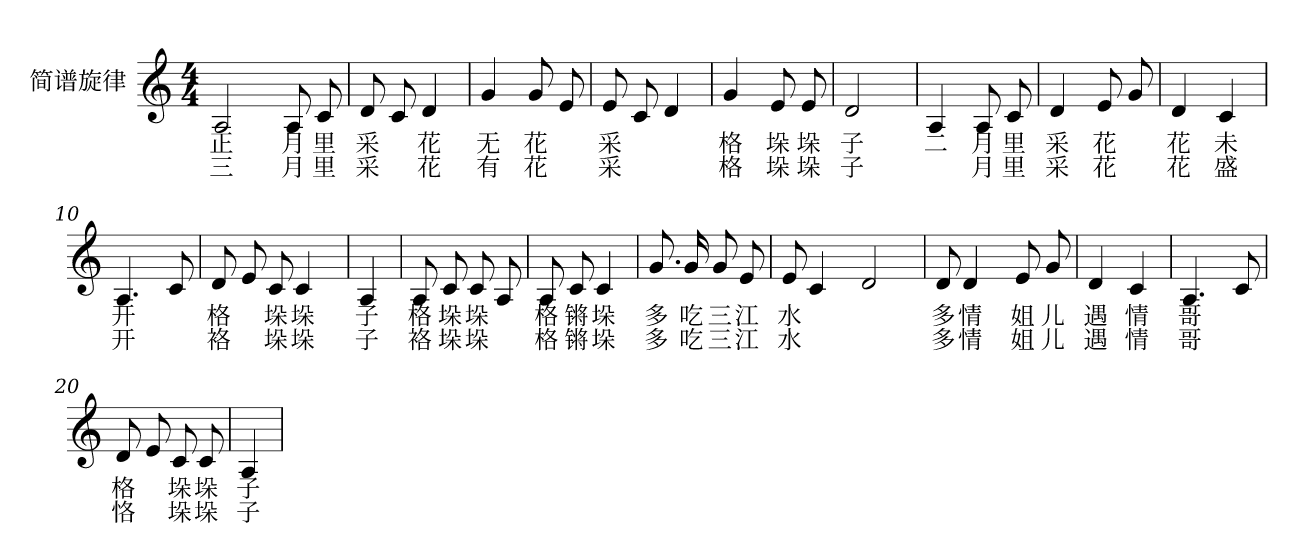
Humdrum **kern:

**kern	**text	**text
*part1	*part1	*part1
*staff1	*staff1	*staff1
*I"简谱旋律	*	*
*k[]	*	*
*M4/4	*	*
=1	=1	=1
2A	正	三
8A	月	月
8c	里	里
=2	=2	=2
8d	采	采
8c	.	.
4d	花	花
=3	=3	=3
4g	无	有
8g	花	花
8e	.	.
=4	=4	=4
8e	采	采
8c	.	.
4d	.	.
=5	=5	=5
4g	格	格
8e	垛	垛
8e	垛	垛
=6	=6	=6
2d	子	子
=7	=7	=7
4A	二	.
8A	月	月
8c	里	里
=8	=8	=8
4d	采	采
8e	花	花
8g	.	.
=9	=9	=9
4d	花	花
4c	未	盛
=10	=10	=10
4.A	开	开
8c	.	.
=11	=11	=11
8d	格	袼
8e	.	.
8c	垛	垛
!LO:N:vis=4	!	!
4.c	垛	垛
=12	=12	=12
4A	子	子
=13	=13	=13
8A	格	袼
8c	垛	垛
8c	垛	垛
8A	.	.
=14	=14	=14
8A	格	格
8c	锵	锵
4c	垛	垛
=15	=15	=15
8.g	多	多
16g	吃	吃
8g	三	三
8e	江	江
=16	=16	=16
8e	水	水
!LO:N:vis=4	!	!
4.c	.	.
2d	.	.
=17	=17	=17
8d	多	多
!LO:N:vis=4	!	!
4.d	情	情
8e	姐	姐
8g	儿	儿
=18	=18	=18
4d	遇	遇
4c	情	情
=19	=19	=19
4.A	哥	哥
8c	.	.
=20	=20	=20
8d	格	恪
8e	.	.
8c	垛	垛
8c	垛	垛
=21	=21	=21
4A	子	子
=	=	=
*-	*-	*-
